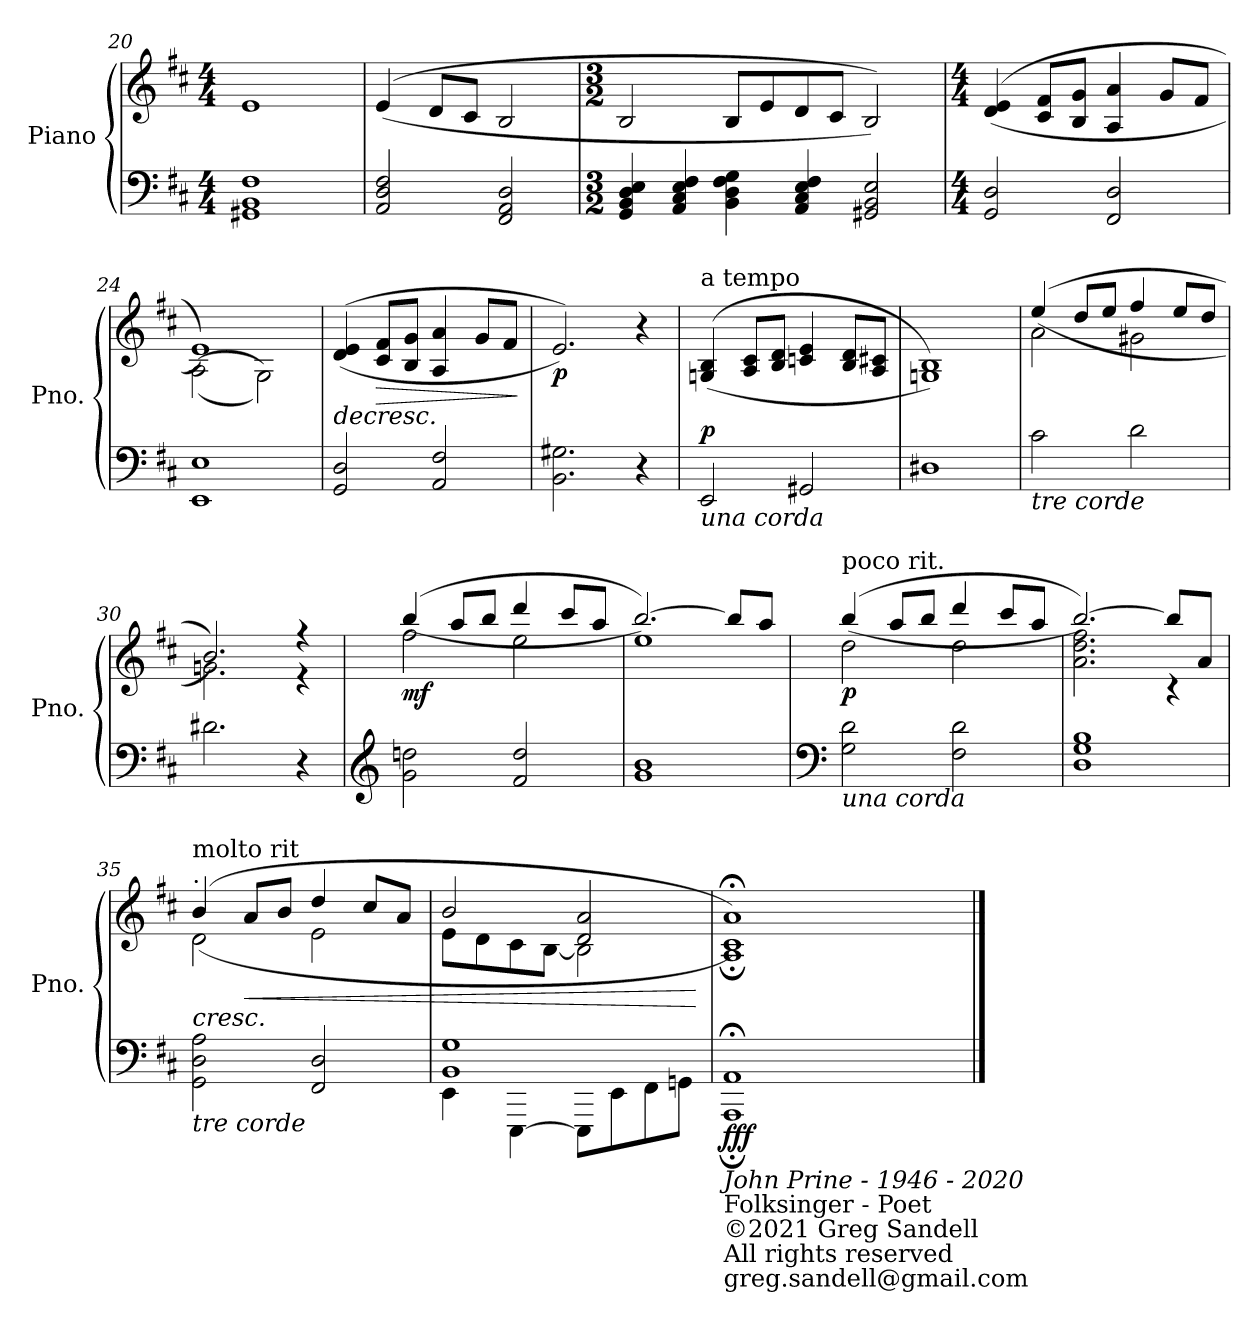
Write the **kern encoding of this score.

**kern	**kern	**dynam
*part1	*part1	*part1
*staff2	*staff1	*staff1/2
*I"Piano	*	*
*I'Pno.	*	*
*clefF4	*clefG2	*
*k[f#c#]	*k[f#c#]	*
*M4/4	*M4/4	*
=20	=20	=20
1GG#X 1BB 1F#	1e	.
!!LO:LB:g=z
=21	=21	=21
2AA/ 2D/ 2F#/	(>(>4e/	.
.	8d/L	.
.	8c#/J	.
2FF#/ 2AA/ 2D/	2B/	.
=22	=22	=22
*M3/2	*M3/2	*
4GG/ 4BB/ 4D/ 4E/	2B/	.
4AA/ 4C#/ 4E/ 4F#/	.	.
4BB\< 4D\< 4F#\< 4G\<	8B/L	.
.	8e/	.
4AA/ 4C#/ 4E/ 4F#/	8d/	.
.	8c#/J	.
2GG#X/<< 2BB/<< 2E/<<	2B/))	.
=23	=23	=23
*M4/4	*M4/4	*
2GG/<< 2D/<<	(>(>4d/ 4e/	.
.	8c#/ 8f#/L	.
.	8B/ 8g/J	.
2FF#/< 2D/<	4A/ 4a/	.
.	8g/L	.
.	8f#/J	.
=24	=24	=24
*	*^	*
1EE 1E	1e))	(<(<2A<\	.
.	.	2G\))	.
*	*v	*v	*
=25	=25	=25
*	*MM116	*
*	*^	*
!	!LO:TX:a:t=poco rit.	!	!
!	!	!	!LO:HP:b
*	*v	*v	*
2GG/ 2D/	(<(<4d/ 4e/	>
!	!	!LO:HP:b
.	8c#/ 8f#/L	>
.	8B/ 8g/J	.
*	*MM112	*
2AA/ 2F#/	4A/ 4a/	.
*	*MM104	*
.	8g/L	.
.	8f#/J	.
.	.	] ]
=26	=26	=26
!	!	!LO:DY:b
2.BB\ 2.G#X\	2.e/))	p
4r	4r	.
!!LO:PB:g=z
=27	=27	=27
*	*MM120	*
!	!LO:TX:a:t=a tempo	!
!LO:TX:b:i:t=una corda	!	!
!	!	!LO:DY:a=2
2EE/	(<(<4Gn/ 4B/	p
.	8A/ 8c#/L	.
.	8B/ 8d/J	.
2GG#X/	4cn/ 4e/	.
.	8B/ 8d/L	.
.	8A/ 8c#X/J	.
=28	=28	=28
1D#X	1Gn 1B))	.
=29	=29	=29
*	*^	*
!LO:TX:b:i:t=tre corde	!	!	!
2c#<\	(>(>4ee/	2a<\	.
.	8dd/L	.	.
.	8ee/J	.	.
2d<\	4ff#/	2g#X\	.
.	8ee/L	.	.
.	8dd/J	.	.
=30	=30	=30	=30
2.d#X<\	2.b/))	2.gn\	.
4r	4r	4r	.
=31	=31	=31	=31
*clefG2	*	*	*
!	!	!	!LO:DY:b
2g\<< 2ddn\<<	(>(>4bb/	2ff#<\	mf
.	8aa/L	.	.
.	8bb/J	.	.
2f#/ 2dd/	4ddd/	2ee\	.
.	8ccc#/L	.	.
.	8aa/J	.	.
=32	=32	=32	=32
*^	*	*	*
1g	1b	[2.bb/))	1ee	.
.	.	8bb/L]	.	.
.	.	8aa/J	.	.
*v	*v	*	*	*
=33	=33	=33	=33
*clefF4	*	*	*
*	*MM116	*	*
!	!LO:TX:a:t=poco rit.	!	!
!LO:TX:b:i:t=una corda	!	!	!
!	!	!	!LO:DY:b
2G\<< 2d\<<	(>(>4bb/	2dd\	p
.	8aa/L	.	.
.	8bb/J	.	.
*	*MM112	*	*
2F#\ 2d\	4ddd/	2dd\	.
*	*MM104	*	*
.	8ccc#/L	.	.
.	8aa/J	.	.
!!LO:LB:g=z	!!
=34	=34	=34	=34
1D 1G 1B	[2.bb/))	2.a\ 2.dd\ 2.ff#\	.
.	8bb/L]	4r	.
.	8a/J	.	.
=35	=35	=35	=35
*	*MM116	*	*
!	!LO:TX:a:t=molto rit	!	!
!	!LO:TX:a:t=.	!	!
!LO:TX:b:i:t=tre corde	!	!	!
!	!	!	!LO:HP:b
2GG\ 2D\ 2A\	(>(>4b/	2d\	<
*	*MM112	*	*
!	!	!	!LO:HP:b
.	8a/L	.	<
.	8b/J	.	.
*	*MM108	*	*
2FF#/< 2D/<	4dd/	2e\	.
*	*MM104	*	*
.	8cc#/L	.	.
.	8a/J	.	.
=36	=36	=36	=36
*	*MM96	*	*
*^	*	*	*
4EE\	1BB 1G	2b/	8e<\L	.
.	.	.	8d<\	.
*	*	*MM88	*	*
[4EEE\	.	.	8c#\	.
.	.	.	[8B\J	.
*	*	*MM76	*	*
8EEE\L]	.	2d/ 2a/	2B\]	.
8EE<\	.	.	.	.
*	*	*MM60	*	*
8FF#\	.	.	.	.
*	*	*MM40	*	*
8GGn\J	.	.	.	.
*v	*v	*	*	*
*	*v	*v	*
.	.	[ [
=37	=37	=37
*^	*^	*
!LO:TX:b:i:t=John Prine - 1946 - 2020	!	!	!	!
!LO:TX:b:t=Folksinger - Poet	!	!	!	!
!LO:TX:b:t=©2021 Greg Sandell	!	!	!	!
!LO:TX:b:t=All rights reserved	!	!	!	!
!LO:TX:b:t=greg.sandell@gmail.com	!	!	!	!
!	!	!	!	!LO:DY:b=2
!	!	!	!	!LO:DY:n=1:b
!	!	!	!	!LO:DY:n=2:b
1AAA;<	1AA;	1a;<))	1A; 1c#;	f f f
*v	*v	*	*	*
*	*v	*v	*
==	==	==
*-	*-	*-
